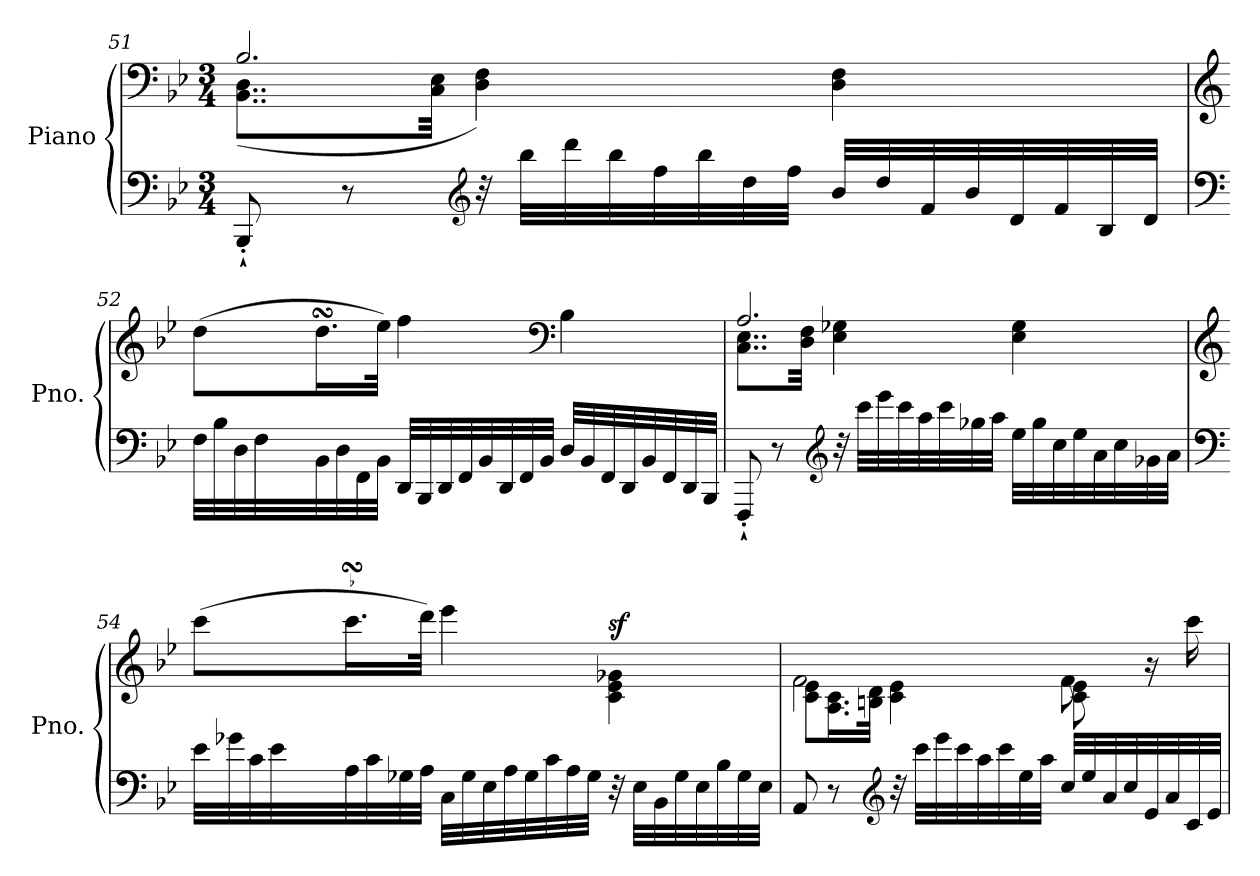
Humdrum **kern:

**kern	**kern	**dynam
*part1	*part1	*part1
*staff2	*staff1	*staff1/2
*I"Piano	*	*
*I'Pno.	*	*
*clefF4	*clefF4	*
*k[b-e-]	*k[b-e-]	*
*B-:	*B-:	*
*M3/4	*M3/4	*
=51	=51	=51
*	*^	*
8BBB-'`/	2.B-/	(<8..BB-\ 8..D\L	.
8r	.	.	.
.	.	32C\ 32E-\Jkk	.
*clefG2	*	*	*
32r	.	4D\ 4F\)	.
32bb-\LLL	.	.	.
32ddd\	.	.	.
32bb-\	.	.	.
32ff\	.	.	.
32bb-\	.	.	.
32dd\	.	.	.
32ff\JJJ	.	.	.
32b-/LLL	.	4D\ 4F\	.
32dd/	.	.	.
32f/	.	.	.
32b-/	.	.	.
32d/	.	.	.
32f/	.	.	.
32B-/	.	.	.
32d/JJJ	.	.	.
!!LO:LB:g=z	!!
=52	=52	=52	=52
*clefF4	*clefG2	*	*
32F\LLL	(<8dd\L	16.ryy	.
32B-\	.	.	.
32D\	.	.	.
*	*	*Xtuplet	*
32F\	.	96ee-LLLLyy	.
.	.	96ddyy	.
.	.	96ccJJJJyy	.
32BB-\	16.ddsSsS\L	2ryy	.
32D\	.	.	.
32FF\	.	.	.
32BB-\JJJ	32ee-\JJk)	.	.
32DD/LLL	4ff\	.	.
32BBB-/	.	.	.
32DD/	.	.	.
32FF/	.	.	.
32BB-/	.	.	.
32DD/	.	.	.
32FF/	.	.	.
32BB-/JJJ	.	.	.
*	*clefF4	*	*
32D/LLL	4B-\	.	.
32BB-/	.	.	.
32FF/	.	.	.
32DD/	.	.	.
32BB-/	.	8ryy	.
32FF/	.	.	.
32DD/	.	.	.
32BBB-/JJJ	.	.	.
!!LO:LB:g=z	!!
=53	=53	=53	=53
8FFF'`/	2.A/	8..C\ 8..E-\L	.
8r	.	.	.
.	.	32D\ 32F\Jkk	.
*clefG2	*	*	*
32r	.	4E-\ 4G-X\	.
32ccc\LLL	.	.	.
32eee-\	.	.	.
32ccc\	.	.	.
32aa\	.	.	.
32ccc\	.	.	.
32gg-X\	.	.	.
32aa\JJJ	.	.	.
32ee-\LLL	.	4E-\ 4G-\	.
32gg-\	.	.	.
32cc\	.	.	.
32ee-\	.	.	.
32a\	.	.	.
32cc\	.	.	.
32g-X\	.	.	.
32a\JJJ	.	.	.
!!LO:LB:g=z	!!
=54	=54	=54	=54
*clefF4	*clefG2	*	*
32e-\LLL	(<8ccc\L	16.ryy	.
32g-X\	.	.	.
32c\	.	.	.
32e-\	.	96dddLLLLyy	.
.	.	96cccyy	.
.	.	96bbnJJJJyy	.
32A\	16.cccsSSS\L	2ryy	.
32c\	.	.	.
32G-X\	.	.	.
32A\JJJ	32ddd\JJk)	.	.
32C\LLL	4eee-\	.	.
32G-\	.	.	.
32E-\	.	.	.
32A\	.	.	.
32G-\	.	.	.
32c\	.	.	.
32A\	.	.	.
32G-\JJJ	.	.	.
!	!	!	!LO:DY:a
32r	4c\ 4e-\ 4g-X\	.	sf
32E-\LLL	.	.	.
32BB-\	.	.	.
32G-\	.	.	.
32E-\	.	8ryy	.
32B-\	.	.	.
32G-\	.	.	.
32E-\JJJ	.	.	.
!!LO:PB:g=z	!!
=55	=55	=55	=55
8AA/	2f\	8c\ 8e-\L	.
8r	.	16.A\ 16.c\L	.
.	.	32Bn\ 32d\JJk	.
*clefG2	*	*	*
32r	.	4c\ 4e-\	.
32ccc\LLL	.	.	.
32eee-\	.	.	.
32ccc\	.	.	.
32aa\	.	.	.
32ccc\	.	.	.
32ee-\	.	.	.
32aa\JJJ	.	.	.
32cc/LLL	8f\	8c\ 8e-\	.
32ee-/	.	.	.
32a/	.	.	.
32cc/	.	.	.
32e-/	16r	8ryy	.
32a/	.	.	.
32c/	16ccc\	.	.
32e-/JJJ	.	.	.
*	*v	*v	*
=	=	=
*-	*-	*-
